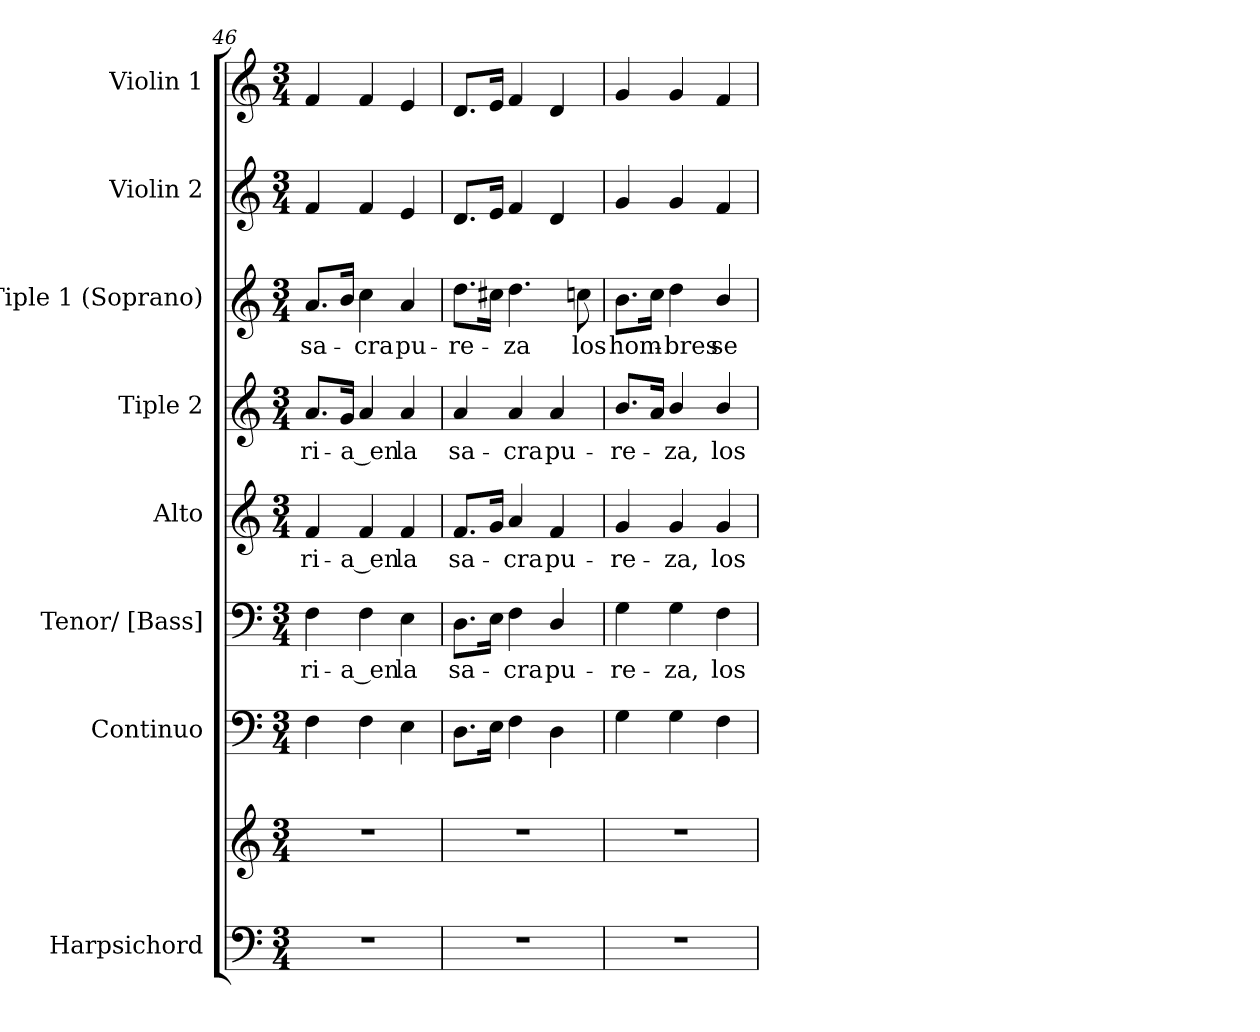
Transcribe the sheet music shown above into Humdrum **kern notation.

**kern	**kern	**kern	**kern	**text	**kern	**text	**kern	**text	**kern	**text	**kern	**kern
*part8	*part8	*part7	*part6	*part6	*part5	*part5	*part4	*part4	*part3	*part3	*part2	*part1
*staff9	*staff8	*staff7	*staff6	*staff6	*staff5	*staff5	*staff4	*staff4	*staff3	*staff3	*staff2	*staff1
*I"Harpsichord	*	*I"Continuo	*I"Tenor/ [Bass]	*	*I"Alto	*	*I"Tiple 2	*	*I"Tiple 1 (Soprano)	*	*I"Violin 2	*I"Violin 1
*	*	*I'Cont.	*I'T/B.	*	*I'A.	*	*	*	*I'S1.	*	*I'Vln. 2	*I'Vln. 1
*clefF4	*clefG2	*clefF4	*clefF4	*	*clefG2	*	*clefG2	*	*clefG2	*	*clefG2	*clefG2
*k[]	*k[]	*k[]	*k[]	*	*k[]	*	*k[]	*	*k[]	*	*k[]	*k[]
*C:	*C:	*C:	*C:	*	*C:	*	*C:	*	*C:	*	*C:	*C:
*M3/4	*M3/4	*M3/4	*M3/4	*	*M3/4	*	*M3/4	*	*M3/4	*	*M3/4	*M3/4
=46	=46	=46	=46	=46	=46	=46	=46	=46	=46	=46	=46	=46
!LO:N:vis=1	!LO:N:vis=1	!	!	!	!	!	!	!	!	!	!	!
!	!	!	!	!LO:LY:b:color=#000000	!	!	!	!	!	!	!	!
!	!	!	!	!	!	!LO:LY:b:color=#000000	!	!	!	!	!	!
!	!	!	!	!	!	!	!	!LO:LY:b:color=#000000	!	!	!	!
!	!	!	!	!	!	!	!	!	!	!LO:LY:b:color=#000000	!	!
2.r	2.r	4Fi\	4Fi\	-ri-	4fi/	-ri-	8.ai/L	-ri-	8.ai/L	sa-	4fi/	4fi/
.	.	.	.	.	.	.	16gi/Jk	.	16bi/Jk	.	.	.
!	!	!	!	!LO:LY:b:color=#000000	!	!	!	!	!	!	!	!
!	!	!	!	!	!	!LO:LY:b:color=#000000	!	!	!	!	!	!
!	!	!	!	!	!	!	!	!LO:LY:b:color=#000000	!	!	!	!
!	!	!	!	!	!	!	!	!	!	!LO:LY:b:color=#000000	!	!
.	.	4Fi\	4Fi\	-a_en	4fi/	-a_en	4ai/	-a_en	4cci\	-cra	4fi/	4fi/
!	!	!	!	!LO:LY:b:color=#000000	!	!	!	!	!	!	!	!
!	!	!	!	!	!	!LO:LY:b:color=#000000	!	!	!	!	!	!
!	!	!	!	!	!	!	!	!LO:LY:b:color=#000000	!	!	!	!
!	!	!	!	!	!	!	!	!	!	!LO:LY:b:color=#000000	!	!
.	.	4Ei\	4Ei\	la	4fi/	la	4ai/	la	4ai/	pu-	4ei/	4ei/
=47	=47	=47	=47	=47	=47	=47	=47	=47	=47	=47	=47	=47
!LO:N:vis=1	!LO:N:vis=1	!	!	!	!	!	!	!	!	!	!	!
!	!	!	!	!LO:LY:b:color=#000000	!	!	!	!	!	!	!	!
!	!	!	!	!	!	!LO:LY:b:color=#000000	!	!	!	!	!	!
!	!	!	!	!	!	!	!	!LO:LY:b:color=#000000	!	!	!	!
!	!	!	!	!	!	!	!	!	!	!LO:LY:b:color=#000000	!	!
2.r	2.r	8.Di\L	8.Di\L	sa-	8.fi/L	sa-	4ai/	sa-	8.ddi\L	-re-	8.di/L	8.di/L
.	.	16Ei\Jk	16Ei\Jk	.	16gi/Jk	.	.	.	16cc#Xi\Jk	.	16ei/Jk	16ei/Jk
!	!	!	!	!LO:LY:b:color=#000000	!	!	!	!	!	!	!	!
!	!	!	!	!	!	!LO:LY:b:color=#000000	!	!	!	!	!	!
!	!	!	!	!	!	!	!	!LO:LY:b:color=#000000	!	!	!	!
!	!	!	!	!	!	!	!	!	!	!LO:LY:b:color=#000000	!	!
.	.	4Fi\	4Fi\	-cra	4ai/	-cra	4ai/	-cra	4.ddi\	-za	4fi/	4fi/
!	!	!	!	!LO:LY:b:color=#000000	!	!	!	!	!	!	!	!
!	!	!	!	!	!	!LO:LY:b:color=#000000	!	!	!	!	!	!
!	!	!	!	!	!	!	!	!LO:LY:b:color=#000000	!	!	!	!
.	.	4Di\	4Di/	pu-	4fi/	pu-	4ai/	pu-	.	.	4di/	4di/
!	!	!	!	!	!	!	!	!	!	!LO:LY:b:color=#000000	!	!
.	.	.	.	.	.	.	.	.	8ccni\	los	.	.
=48	=48	=48	=48	=48	=48	=48	=48	=48	=48	=48	=48	=48
!LO:N:vis=1	!LO:N:vis=1	!	!	!	!	!	!	!	!	!	!	!
!	!	!	!	!LO:LY:b:color=#000000	!	!	!	!	!	!	!	!
!	!	!	!	!	!	!LO:LY:b:color=#000000	!	!	!	!	!	!
!	!	!	!	!	!	!	!	!LO:LY:b:color=#000000	!	!	!	!
!	!	!	!	!	!	!	!	!	!	!LO:LY:b:color=#000000	!	!
2.r	2.r	4Gi\	4Gi\	-re-	4gi/	-re-	8.bi/L	-re-	8.bi\L	hom-	4gi/	4gi/
.	.	.	.	.	.	.	16ai/Jk	.	16cci\Jk	.	.	.
!	!	!	!	!LO:LY:b:color=#000000	!	!	!	!	!	!	!	!
!	!	!	!	!	!	!LO:LY:b:color=#000000	!	!	!	!	!	!
!	!	!	!	!	!	!	!	!LO:LY:b:color=#000000	!	!	!	!
!	!	!	!	!	!	!	!	!	!	!LO:LY:b:color=#000000	!	!
.	.	4Gi\	4Gi\	-za,	4gi/	-za,	4bi/	-za,	4ddi\	-bres	4gi/	4gi/
!	!	!	!	!LO:LY:b:color=#000000	!	!	!	!	!	!	!	!
!	!	!	!	!	!	!LO:LY:b:color=#000000	!	!	!	!	!	!
!	!	!	!	!	!	!	!	!LO:LY:b:color=#000000	!	!	!	!
!	!	!	!	!	!	!	!	!	!	!LO:LY:b:color=#000000	!	!
.	.	4Fi\	4Fi\	los	4gi/	los	4bi/	los	4bi/	se	4fi/	4fi/
=	=	=	=	=	=	=	=	=	=	=	=	=
*-	*-	*-	*-	*-	*-	*-	*-	*-	*-	*-	*-	*-
